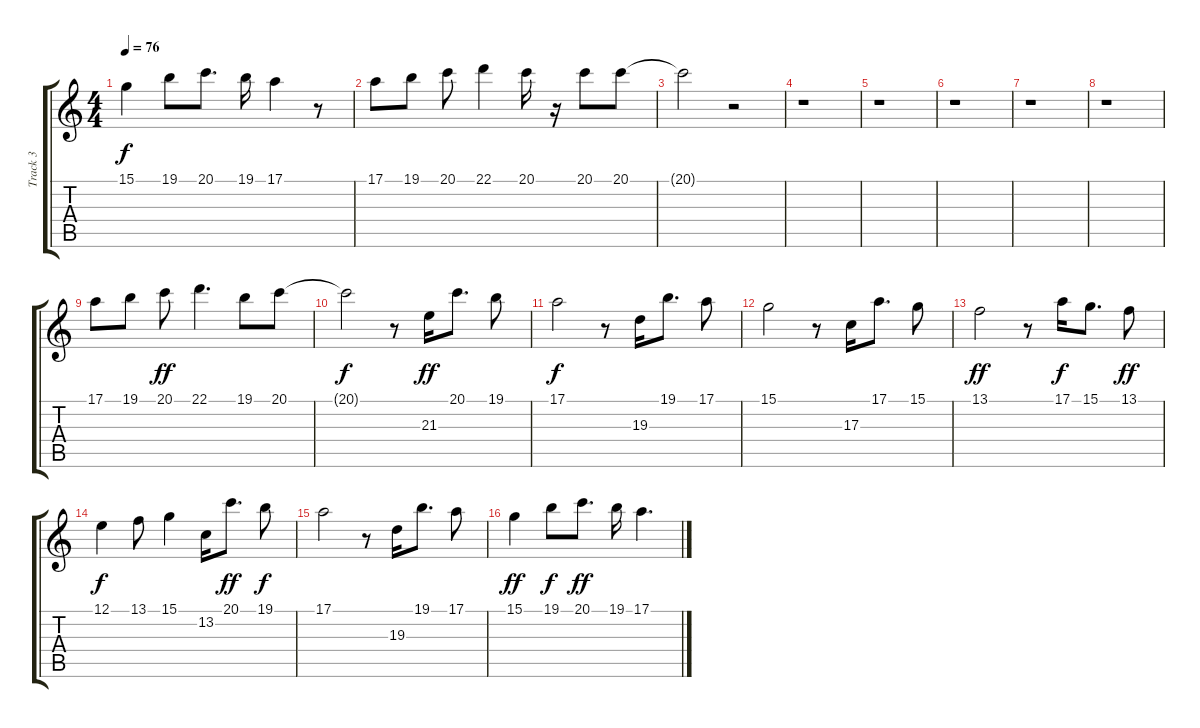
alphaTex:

\track ("Track 3" "Track 3") {instrument stringensemble2}
\staff {score tabs}
\tuning (E4 B3 G3 D3 A2 E2) {hide}
\ts (4 4)
\tempo 76
\clef g2
\ks c
15.1.4{dy f} 19.1.8 20.1.8{d} 19.1.16 17.1.4 r.8 |
17.1.8 19.1.8 20.1.8 22.1.4 20.1.16 r.16 20.1.8 20.1.8 |
20.1{t}.2 r.2 |
r.1 |
r.1 |
r.1 |
r.1 |
r.1 |
17.1.8 19.1.8 20.1.8{dy ff} 22.1.4{d} 19.1.8 20.1.8 |
20.1{t}.2{dy f} r.8 21.3.16{dy ff} 20.1.8{d} 19.1.8 |
17.1.2{dy f} r.8 19.3.16 19.1.8{d} 17.1.8 |
15.1.2 r.8 17.3.16 17.1.8{d} 15.1.8 |
13.1.2{dy ff} r.8 17.1.16{dy f} 15.1.8{d} 13.1.8{dy ff} |
12.1.4{dy f} 13.1.8 15.1.4 13.2.16 20.1.8{d dy ff} 19.1.8{dy f} |
17.1.2 r.8 19.3.16 19.1.8{d} 17.1.8 |
15.1.4{dy ff} 19.1.8{dy f} 20.1.8{d dy ff} 19.1.16 17.1.4{d}
